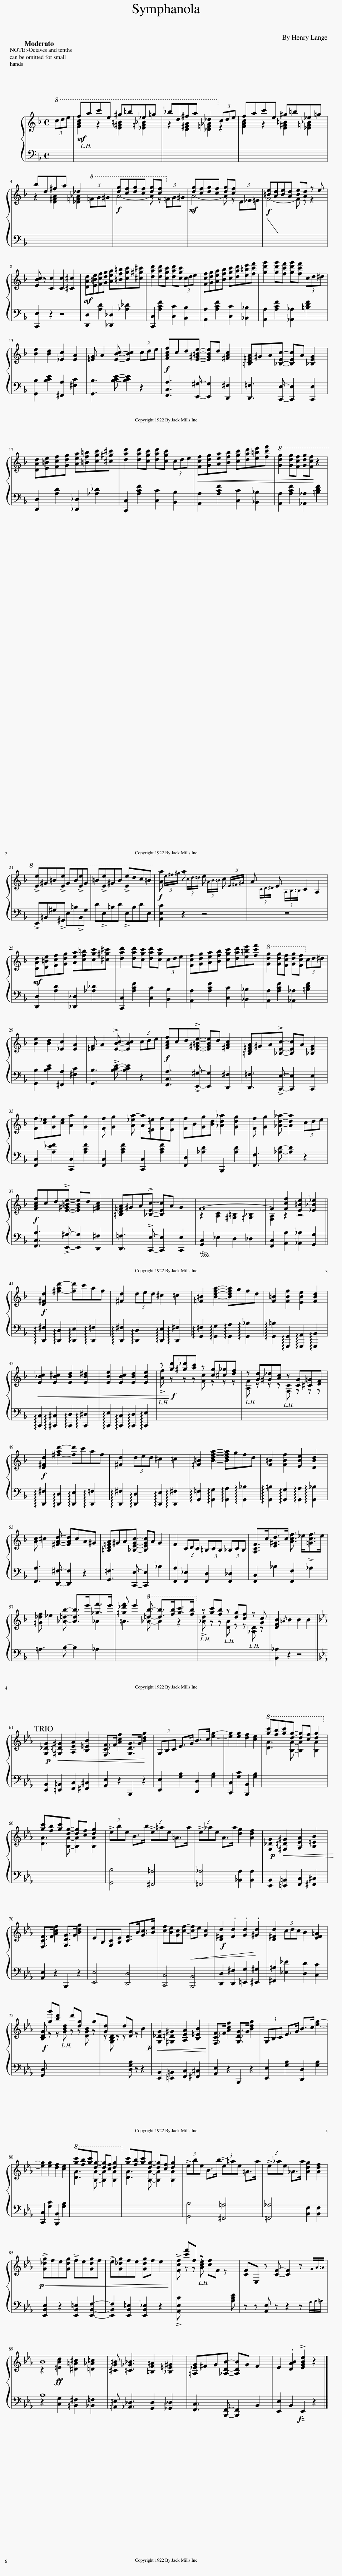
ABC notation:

X:1
%%score { ( 1 3 ) | ( 2 4 ) }
L:1/8
Q:1/4=180
M:4/4
I:linebreak $
K:F
V:1 treble
V:3 treble
V:2 bass
V:4 bass
V:1
!8va(! (3c'd'e' |!mf! f'a'c''e' ^g'=b'_e'=g' | _b'd'^f'a' _d'2!8va)! (3c_de | fac'e ^g=b_e=g |$ bd^fa _d2!8va(! (3=fg^g | %5
!f! [d'g'][c'f'][d'g'][c'f'] [d'g'][c'f']!8va)! (3=FG^G |!mf! [dg][cf][dg][cf] [dg][cf] (3D_E=E |!f! [=Be][Ad][Be][Ad] [Be][Ad] z e |$ [EBc] z [Cc]2 [Cc]2 [^C^c]2 |!mf! [DAd][E=Be][Fcf][Gdg] [Aea][=Bf=b][cgc'][^c^g^c'] | %10
 [dad']2 [dad'][cgc'] [dad'][cgc'] (3cde | [Fcf][Gdg][Aea][Bfb] [cgc'][dad'][e=be'][fc'f'] | [gd'g']2 [gd'g'][fc'f'] [gd'g'][fc'f'] (3cd^d |$ [Be]2 [Bd]2 [_Ec]2 [EA]2 | [=EG] A2 [EBc]- [EBc]2 (3cde | %15
!f! [FAcf]cd[E^G=Be]- [EGBe]d [^FAc]2 | [=B,D=FA]^GA[_B,Ec]- [B,Ec]A [_B,EG]2 |$ [DAd][E=Be][Fcf][Gdg] [Aea][=Bf=b][cgc'][^c^g^c'] | [dad']2 [dad'][cgc'] [dad'][cgc'] (3cde |!<(! [Fcf][Gdg][Aea][Bfb] [cgc'][dad'][e=be'][fc'f'] | %20
!8va(! [gd'g']2 [gd'g'][fc'f'] [gd'g'][fc'f']!<)! z2 |$ !>![ee']^g=b!>![ee'] gb!>![ee']g | =b!>![ee']^gb !>![ee']d'c'=b!8va)! |!f! [Aa] (3e/^f/^g/ a (3c/d/^d/ e (3A/B/=B/ c (3E/^F/^G/ | A (3C/D/^D/ E (3A,/B,/=B,/ C2 A,2 |$ %25
!mf! [DAd][E=Be][Fcf][Gdg] [Aea][cf=b][cgc'][^c^g^c'] | [dad']2 [dad'][cgc'] [dad'][cgc'] (3cde | [Fcf][Gdg][Aea][Bfb] [cgc'][dad'][e=be'][fc'f'] |!8va(! [gd'g']2 [gd'g'][fc'f'] [gd'g'][fc'f']!8va)! (3cd^d |$ [Be]2 [Bd]2 [_Ec]2 [EA]2 | %30
 [=EG] A2 !>![EBc]- [EBc]2 (3cde |!f! [FAcf]cd!>![E^G=Be]- [EGBe]d [^FAc]2 | [=B,D=FA]^GA!>![_B,Ec]- [B,Ec]A [_B,EG]2 |$ [Ff][c_e][Gg][ce] [Aa]2 [Gg]2 | [Ff] [Gg]2 [A-_ea-] [Aa][=E=e][Ff][Ee] | %35
 [Ff]B[Gg][Bd] [_Ad_a]2 [Gdg]2 | [Ff] [Gg]2 [_Ad_a]- [Ada]2 (3cde |$!f! [FAcf]cd!>![E^G=Be]- [EGBe]d [^FAc]2 | [=B,D=FA]^GA!>![_B,Ec]- [B,Ec]A G2 | F8- | %40
 F2 [Fcf]2 [E=Be]2 [_E_B_e]2 ||$!f! [D^Fd]2 [^f-ad'-]2 [fd']c'af | [^Fd]2 (3ded ^c2 =c2 | [=F=B]2 [Bdfa]2- [Bdfa]gfd | [F=B]2 [FBf]2 [EBe]2 [FBd]2 |$ %45
!<(! [E_Bc]2 [EB^c]2 [EBd]2 [EB^d]2 | [EBe]2 [EBc]2 [EBd]2 [EBe]2!<)! |!f! z [gd'][^g_d'][ac'] z [cg][^c_g][df] | z [Gd][^G_d][Ac] z [CG][^C=G][DF] |$!f! [D^Fd]2 [^f-ad'-]2 [fd']c'af | %50
 [^Fd]2 (3ded ^c2 =c2 | [=F=B]2 [Bdfa]2- [Bdfa]gfd | [F=B]2 [FBf]2 [EBe]2 [DBd]2 |$ [Ac] ^c2 [^FAd]- [FAd]cA^G | [=B,D=FA]^GA[_B,EGc]- [B,EGc]A G2 | %55
 F2 (3CDC (3=B,CB, (3_B,CB, | [A,CF]>c[E^Gd]>c [Acf]3/2 _e<[=Gcf]e/ |$ [=G_df] _e2 [_A=db]- [Adb]>e'[_gf']>e' | [=g_d'f'] e'2!8va(! [=d'b']- [d'b']>[f'b'][g'c'']>[f'b']!8va)! | z [gc'][fb] z [dg][cf] z [Gc] | %60
 [DFB]2{/=A} B2 B2 B2 ||$[K:Eb]!p! [G,_DG]2!<(! [^G,=D^G]2 [A,EA]2 [B,=EB]2 | [F,CF]>F [Acf]2 [G,DG]>G!<)! [Bdg]2 | (3G,B,C E>G B>c [eg]2- | [eg]2 [eg]2 [df]2 [ce]2 | %65
!8va(! [g'c''][f'b'][g'c''][d'g']- [d'g'][c'f'] [d'g']2!8va)! |$ [gc'][fb][gc'][dg]- [dg][cf] [dg]2 | (3!>!ebe B>b (3!>!e=ae =A>a | (3!>!e_ae A>a [dg]2 [Adf]2 |!p! [G,_DG]2!<(! [^G,=D^G]2 [A,EA]2 [B,=EB]2!<)! |$ %70
 [F,CF]>F [Acf]2 [G,DG]>G [Bdg]2 | EB,[G,C][B,E] [CF]>B[Gc]>[Be] | [cf][Be][Gc][cf]-!<(! [cf]e [Gc]2 |!f! [D^Fd]2 .[Fd]2 .[Gd]2 .[^Gd]2!<)! | [D^Fd]2 (3cdc B2 [EF=A]2 |$ %75
!f! [B,DG] [gg'][bd'] x d'[dg] x g |[Gd] x x d[DG] z!p! B2 |!<(! [G,_DG]2 [^G,=D^G]2 [A,EA]2 [B,=EB]2!<)! | [F,CF]>F [Acf]2 [G,DG]>G [Bdg]2 | (3G,B,C E>G B>c [eg]2- |$ %80
 [eg]2 [eg]2 [df]2 [ce]2 |!8va(! [g'c''][f'b'][g'c''][d'g']- [d'g'][c'f'] [d'g']2!8va)! | [gc'][fb][gc'][dg]- [dg][cf] [dg]2 | (3!>!ebe B>b (3!>!e=ae =A>a | (3!>!e_ae _A>a [Adg]2 [Adf]2 |$ %85
!p!!<(! !>![G_dg]fe[Gdg] !>!fe[Gdg]f | !>!e[G_dg]fe [Gdg]f e2!<)! | !>![Fcf] [c'f']f z [cf]F z x | [CF]E, z [CF]- [CF]2 z (3G/A/=A/ |$ B8 | %90
 [^CG=B] [=C_G_B]3 [=B,F=A]2 [_B,=E^G]2 | [=A,_EG]^FG[_A,DB]- [A,DB]G F2 | E2 .[DAB]2 !>![EGBe]2 z2 |] %93
V:2
 x2 | x8 | x8 | x8 |$ x8 | %5
 x8 | x8 | x8 |$ [C,,E,]2 z2 z4 | [D,,D,]2 [A,D]2 [_D,,_D,]2 [_A,_D]2 | %10
 [C,,C,]2 [A,CF]2 [C,C]2 [B,,B,]2 | [A,,A,]2 [A,CF]2 [C,C]2 [_B,,_B,]2 | [A,,A,]2 [A,CF]2 [_A,,_A,]2 [=B,DF]2 |$ [G,,B,]2 [B,CE]2 [^F,,A,]2 [^F,C]2 | [G,,B,]3 [B,CE]- [B,CE]2 z2 | %15
 [F,,C,A,]3 [E,,^G,]- [E,,G,]2 [D,,^F,]2 | [D,,=F,]3 [C,,E,]- [C,,E,]2 [C,,E,]2 |$ [D,,D,]2 [A,D]2 [_D,,_D,]2 [_A,_D]2 | [C,,C,]2 [A,CF]2 [C,C]2 [B,,B,]2 | [A,,A,]2 [A,CF]2 [C,C]2 [_B,,_B,]2 | %20
 [A,,A,]2 [A,CF]2 [_A,,_A,]2 [=B,DF]2 |$ !>!E,,=B,,^G,!>!^G,, E,=B,!>!B,,G, | D!>!E,=B,D !>!E,B,DE, | [A,,E,C]2 z2 z4 | z8 |$ %25
 [D,,D,]2 [A,D]2 [_D,,_D,]2 [_A,_D]2 | [C,,C,]2 [A,CF]2 [C,C]2 [B,,B,]2 | [A,,A,]2 [A,CF]2 [C,C]2 [_B,,_B,]2 | [A,,A,]2 [A,CF]2 [_A,,_A,]2 [=B,DF]2 |$ [G,,B,]2 [B,CE]2 [^F,,A,]2 [^F,C]2 | %30
 [G,,B,]3 !>![B,CE]- [B,CE]2 z2 | [F,,C,A,]3 !>![E,,^G,]- [E,,G,]2 [D,,^F,]2 | [D,,=F,]3 !>![C,,E,]- [C,,E,]2 [C,,E,]2 |$ [F,,C,]2 [A,_EF]2 [C,,C,]2 [A,CF]2 | [F,,C,]2 [A,CF]2 [C,,C,]2 [A,CF]2 | %35
 [F,,D,]2 [_A,D]2 B,,,2 [A,D]2 | [F,,F,]3 [_A,D]- [A,D]2 z2 |$ [F,,C,A,]3 !>![E,,^G,]- [E,,G,]2 [D,,^F,]2 | [D,,=F,]3 !>![C,,E,]- [C,,E,]2 [C,,E,]2 |!ped! [G,,C,]2 _E,2 D,2 _D,2 | %40
 [F,,C,]2!ped-up! [A,,A,]2 [_A,,_A,]2 [G,,G,]2 ||$ !arpeggio![D,,^F,]2 !arpeggio![D,,D,]2 !arpeggio![D,,E,]2 !arpeggio![D,,=F,]2 | !arpeggio![D,,^F,]2 !arpeggio![D,,D,]2 !arpeggio![D,,E,]2 !arpeggio![D,,^F,]2 | !arpeggio![G,,=F,]2 !arpeggio![G,,G,]2 !arpeggio![G,,A,]2 !arpeggio![G,,_B,]2 | !arpeggio![G,,=B,]2 !arpeggio![G,,,G,,]2 !arpeggio![G,,,A,,]2 !arpeggio![G,,,B,,]2 |$ %45
 !arpeggio![C,,C,]2 !arpeggio![^C,,^C,]2 !arpeggio![C,,D,]2 !arpeggio![C,,^D,]2 | !arpeggio![C,,E,]2 !arpeggio![C,,C,]2 !arpeggio![C,,D,]2 !arpeggio![C,,E,]2 | x8 | x8 |$ !arpeggio![D,,^F,]2 !arpeggio![D,,D,]2 !arpeggio![D,,E,]2 !arpeggio![D,,=F,]2 | %50
 !arpeggio![D,,^F,]2 !arpeggio![D,,D,]2 !arpeggio![D,,E,]2 !arpeggio![D,,^F,]2 | !arpeggio![G,,=F,]2 !arpeggio![G,,G,]2 !arpeggio![G,,A,]2 !arpeggio![G,,_B,]2 | !arpeggio![G,,=B,]2 !arpeggio![G,,G,]2 !arpeggio![G,,A,]2 !arpeggio![G,,_B,]2 |$ [F,,A,]3 [D,,^F,]- [D,,F,]2 z2 | [G,,=F,]3 [C,,E,]- [C,,E,]2 _B,2 | %55
 [F,,A,]2 [F,,_E,]2 [F,,D,]2 [F,,_D,]2 | [F,,C,]2 _B,2 [F,,F,]2 !>!_A,2 |$ =A,3 B,- B,2 _A,2 | x8 | x8 | %60
 [B,,_A,]2 z2 z4 ||$[K:Eb] [E,,B,,]2 [=E,,=B,,]2 [F,,C,]2 [^F,,^C,]2 | [A,,E,]2 z2 B,,,2 z2 | [E,,E,]2 [G,B,]2 [D,,D,]2 [G,B,]2 | [C,,C,]2 [G,C]2 [B,,,B,,]2 [G,B,]2 | %65
 x8 |$ x8 | [G,,B,]4 [^F,,=A,]4 | [=F,,_A,]4 [_B,,A,]2 [B,,A,]2 | [E,,B,,]2 [=E,,=B,,]2 [F,,C,]2 [^F,,^C,]2 |$ %70
 [A,,E,]2 z2 B,,,2 z2 | [E,,E,]4 [D,,D,]4 | [C,,C,]4 [B,,,B,,]4 | [D,,D,]2 [D,,^F,]2 [=E,,G,]2 [^E,,^G,]2 | [^F,,=A,]2 [_E,_E]2 [D,D]2 [C,C]2 |$ %75
 [G,,D,] x x2 x4 | x4 [D,G,B,] z z2 | [E,,B,,]2 [=E,,=B,,]2 [F,,C,]2 [^F,,^C,]2 | [A,,E,]2 z2 B,,,2 z2 | [E,,E,]2 [G,B,]2 [D,,D,]2 [G,B,]2 |$ %80
 [C,,C,]2 [G,C]2 [B,,,B,,]2 [G,B,]2 | x8 | x8 | [G,,B,]4 [^F,,=A,]4 | [=F,,_A,]4 [B,,F,]2 [B,,F,]2 |$ %85
 [E,,B,,E,]2 z2 [E,,B,,=E,]2 [E,,B,,F,]2- | [E,,B,,F,]2 [E,,B,,=E,]2 [E,,B,,_E,]2 z2 | !>![A,,E,C] x6 [A,CE] | z z [A,,E,] z z2 z (3G,/A,/=A,/ |$ B,8 | %90
 [=A,,=E,] [_A,,_D,]3 [G,,D,]2 [_G,,_D,]2 | [F,,C,]3 [B,,,F,,]- [B,,,F,,]2 B,,2 | [E,,E,]2 B,,2 E,,2 z2 |] %93
V:3
!8va(! x2 | [fac']2 z2 [e^g=b]2 [_e=g_b]2 | z2 [d^fa]2 [_d=f_a]2!8va)! z2 | [FAc]2 z2 [E^G=B]2 [_E=G_B]2 |$ z2 [D^FA]2 [_D=F_A]2!8va(! x2 | %5
 a4- a z!8va)! x2 | A4- A z x2 | F4- F z z2 |$ x8 | x8 | %10
 x8 | x8 | x8 |$ x8 | x8 | %15
 x8 | x8 |$ x8 | x8 | x8 | %20
!8va(! x8 |$ x8 | x8!8va)! | x8 | x8 |$ %25
 x8 | x8 | x8 |!8va(! x6!8va)! x2 |$ x8 | %30
 x8 | x8 | x8 |$ x8 | x8 | %35
 x8 | x8 |$ x8 | x8 | z2 [A,C]2 [^G,=B,]2 [=G,_B,]2 | %40
 [F,A,]2 z2 z4 ||$ x8 | x8 | x8 | x8 |$ %45
 x8 | x8 | !>![Af] z z z [Fc] z z z | [A,F] z z z [F,C] z z z |$ x8 | %50
 x8 | x8 | x8 |$ x8 | x8 | %55
 x8 | x8 |$ x6 _A2 | =A3!8va(! _a- a2 z2!8va)! | !>![_Ad] z z [DA] z z [_A,D] z | %60
 x8 ||$[K:Eb] x8 | x8 | x8 | x8 | %65
!8va(! [da]3 [Ba]- [Ba]2 [Ba]2!8va)! |$ [DA]3 [B,A]- [B,A]2 [B,A]2 | x8 | x8 | x8 |$ %70
 x8 | x8 | x8 | x8 | x8 |$ %75
 x z z [GBd] z z [DGB] z | z [G,B,D] z z x4 | x8 | x8 | x8 |$ %80
 x8 |!8va(! [da]3 [Ba]- [Ba]2 [Ba]2!8va)! | [DA]3 [B,A]- [B,A]2 [B,A]2 | x8 | x8 |$ %85
 x8 | x8 | x z z [Ace] x4 | x8 |$ z2!ff! [=EBd]2 [^D=A^c]2 [=D_A=c]2 | %90
 x8 | x8 | x8 |] %93
V:4
 x2 | x8 | x8 | x8 |$ x8 | %5
 x8 | x8 | x8 |$ x8 | x8 | %10
 x8 | x8 | x8 |$ x8 | x8 | %15
 x8 | x8 |$ x8 | x8 | x8 | %20
 x8 |$ x8 | x8 | x8 | x8 |$ %25
 x8 | x8 | x8 | x8 |$ x8 | %30
 x8 | x8 | x8 |$ x8 | x8 | %35
 x8 | x8 |$ x8 | x8 | x8 | %40
 x8 ||$ x8 | x8 | x8 | x8 |$ %45
 x8 | x8 | x8 | x8 |$ x8 | %50
 x8 | x8 | x8 |$ x8 | x8 | %55
 x8 | x8 |$ x8 | x8 | x8 | %60
 x8 ||$[K:Eb] x8 | x8 | x8 | x8 | %65
 x8 |$ x8 | x8 | x8 | x8 |$ %70
 x8 | x8 | x8 | x8 | x8 |$ %75
 x8 | x8 | x8 | x8 | x8 |$ %80
 x8 | x8 | x8 | x8 | x8 |$ %85
 x8 | x8 | x8 | x8 |$ z2 [C,G,]2 [=B,,^F,]2 [_B,,=F,]2 | %90
 x8 | x8 | x8 |] %93
